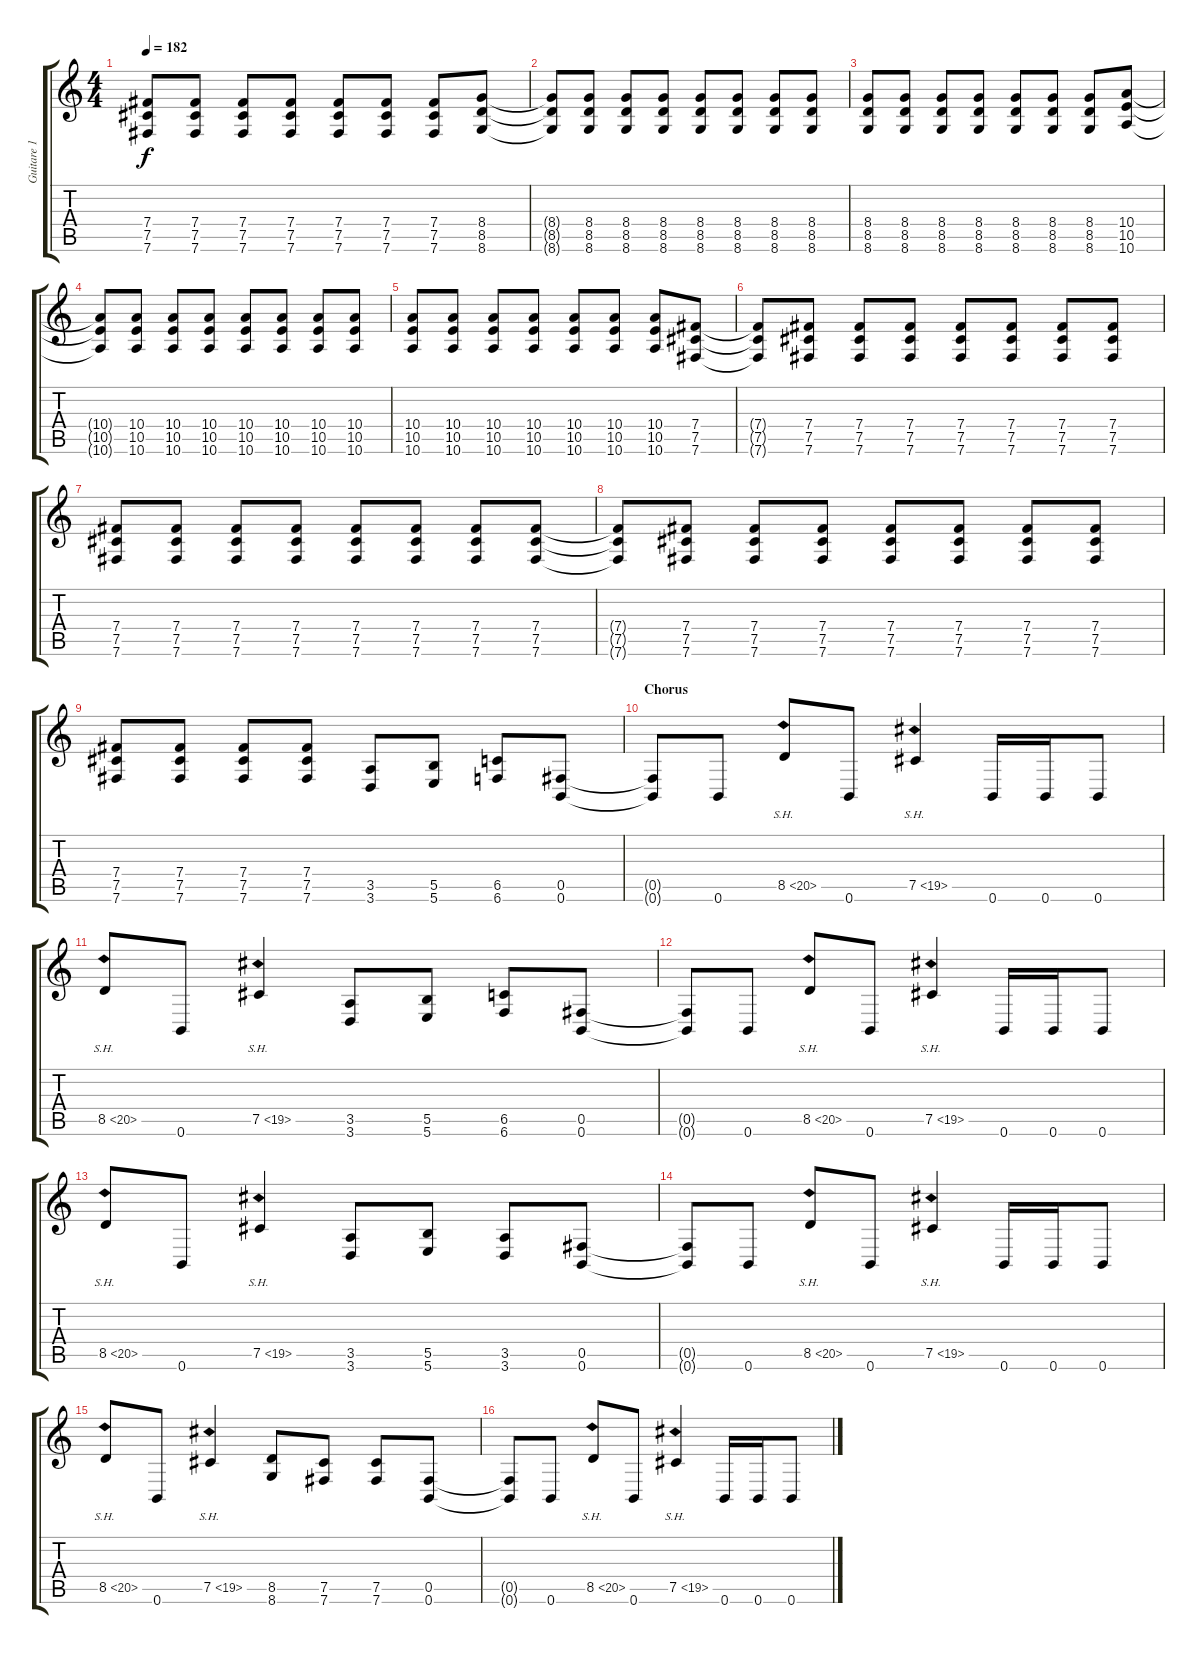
\track ("Guitare 1" "Guitare 1") {instrument distortionguitar}
\staff {score tabs}
\tuning (Db4 Ab3 E3 B2 Gb2 B1) {hide}
\ts (4 4)
\tempo 182
\clef g2
\ks c
(7.4 7.5 7.6).8{dy f} (7.4 7.5 7.6).8 (7.4 7.5 7.6).8 (7.4 7.5 7.6).8 (7.4 7.5 7.6).8 (7.4 7.5 7.6).8 (7.4 7.5 7.6).8 (8.4 8.5 8.6).8 |
(8.4{t} 8.5{t} 8.6{t}).8 (8.4 8.5 8.6).8 (8.4 8.5 8.6).8 (8.4 8.5 8.6).8 (8.4 8.5 8.6).8 (8.4 8.5 8.6).8 (8.4 8.5 8.6).8 (8.4 8.5 8.6).8 |
(8.4 8.5 8.6).8 (8.4 8.5 8.6).8 (8.4 8.5 8.6).8 (8.4 8.5 8.6).8 (8.4 8.5 8.6).8 (8.4 8.5 8.6).8 (8.4 8.5 8.6).8 (10.4 10.5 10.6).8 |
(10.4{t} 10.5{t} 10.6{t}).8 (10.4 10.5 10.6).8 (10.4 10.5 10.6).8 (10.4 10.5 10.6).8 (10.4 10.5 10.6).8 (10.4 10.5 10.6).8 (10.4 10.5 10.6).8 (10.4 10.5 10.6).8 |
(10.4 10.5 10.6).8 (10.4 10.5 10.6).8 (10.4 10.5 10.6).8 (10.4 10.5 10.6).8 (10.4 10.5 10.6).8 (10.4 10.5 10.6).8 (10.4 10.5 10.6).8 (7.4 7.5 7.6).8 |
(7.4{t} 7.5{t} 7.6{t}).8 (7.4 7.5 7.6).8 (7.4 7.5 7.6).8 (7.4 7.5 7.6).8 (7.4 7.5 7.6).8 (7.4 7.5 7.6).8 (7.4 7.5 7.6).8 (7.4 7.5 7.6).8 |
(7.4 7.5 7.6).8 (7.4 7.5 7.6).8 (7.4 7.5 7.6).8 (7.4 7.5 7.6).8 (7.4 7.5 7.6).8 (7.4 7.5 7.6).8 (7.4 7.5 7.6).8 (7.4 7.5 7.6).8 |
(7.4{t} 7.5{t} 7.6{t}).8 (7.4 7.5 7.6).8 (7.4 7.5 7.6).8 (7.4 7.5 7.6).8 (7.4 7.5 7.6).8 (7.4 7.5 7.6).8 (7.4 7.5 7.6).8 (7.4 7.5 7.6).8 |
(7.4 7.5 7.6).8 (7.4 7.5 7.6).8 (7.4 7.5 7.6).8 (7.4 7.5 7.6).8 (3.5 3.6).8 (5.5 5.6).8 (6.5 6.6).8 (0.5 0.6).8 |
\section ("" "Chorus")
(0.5{t} 0.6{t}).8 0.6.8 8.5{sh 12}.8 0.6.8 7.5{sh 12}.4 0.6.16 0.6.16 0.6.8 |
8.5{sh 12}.8 0.6.8 7.5{sh 12}.4 (3.5 3.6).8 (5.5 5.6).8 (6.5 6.6).8 (0.5 0.6).8 |
(0.5{t} 0.6{t}).8 0.6.8 8.5{sh 12}.8 0.6.8 7.5{sh 12}.4 0.6.16 0.6.16 0.6.8 |
8.5{sh 12}.8 0.6.8 7.5{sh 12}.4 (3.5 3.6).8 (5.5 5.6).8 (3.5 3.6).8 (0.5 0.6).8 |
(0.5{t} 0.6{t}).8 0.6.8 8.5{sh 12}.8 0.6.8 7.5{sh 12}.4 0.6.16 0.6.16 0.6.8 |
8.5{sh 12}.8 0.6.8 7.5{sh 12}.4 (8.5 8.6).8 (7.5 7.6).8 (7.5 7.6).8 (0.5 0.6).8 |
(0.5{t} 0.6{t}).8 0.6.8 8.5{sh 12}.8 0.6.8 7.5{sh 12}.4 0.6.16 0.6.16 0.6.8
